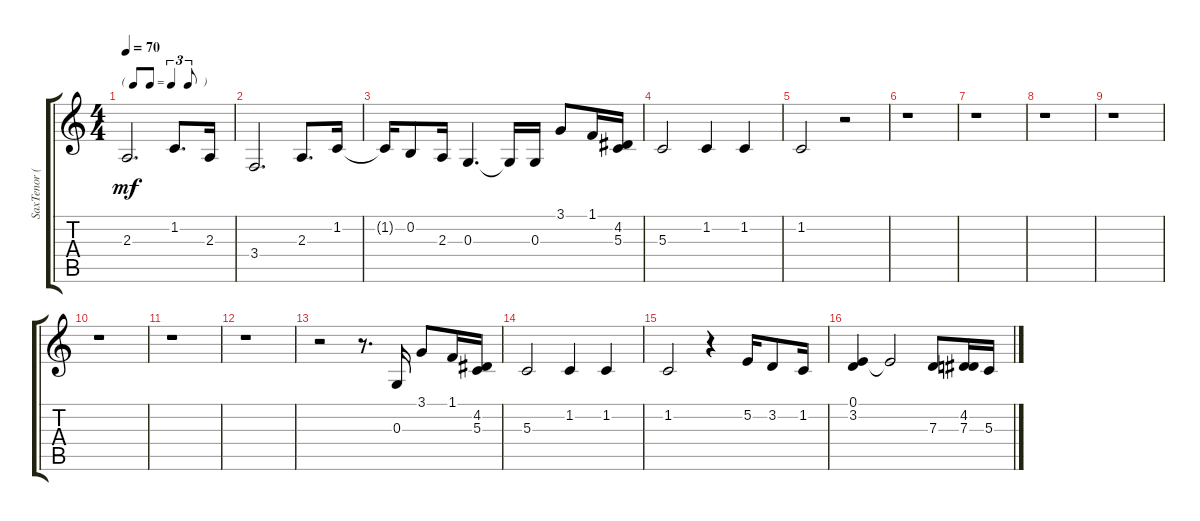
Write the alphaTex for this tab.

\track ("SaxTenor (Melody)" "SaxTenor (") {instrument tenorsax}
\staff {score tabs}
\tuning (E4 B3 G3 D3 A2 E2) {hide}
\ts (4 4)
\tf triplet8th
\tempo 70
\clef g2
\ks c
2.3.2{d dy mf} 1.2.8{d} 2.3.16 |
3.4.2{d} 2.3.8{d} 1.2.16 |
1.2{t}.16 0.2.8 2.3.16 0.3.4{d} 0.3{t}.16 0.3.16 3.1.8 1.1.16 (4.2 5.3).16 |
5.3.2 1.2.4 1.2.4 |
1.2.2 r.2 |
r.1 |
r.1 |
r.1 |
r.1 |
r.1 |
r.1 |
r.1 |
r.2 r.8{d} 0.3.16 3.1.8 1.1.16 (4.2 5.3).16 |
5.3.2 1.2.4 1.2.4 |
1.2.2 r.4 5.2.16 3.2.8 1.2.16 |
(0.1 3.2).4 0.1{t}.2 7.3.8 (4.2 7.3).16 5.3.16
